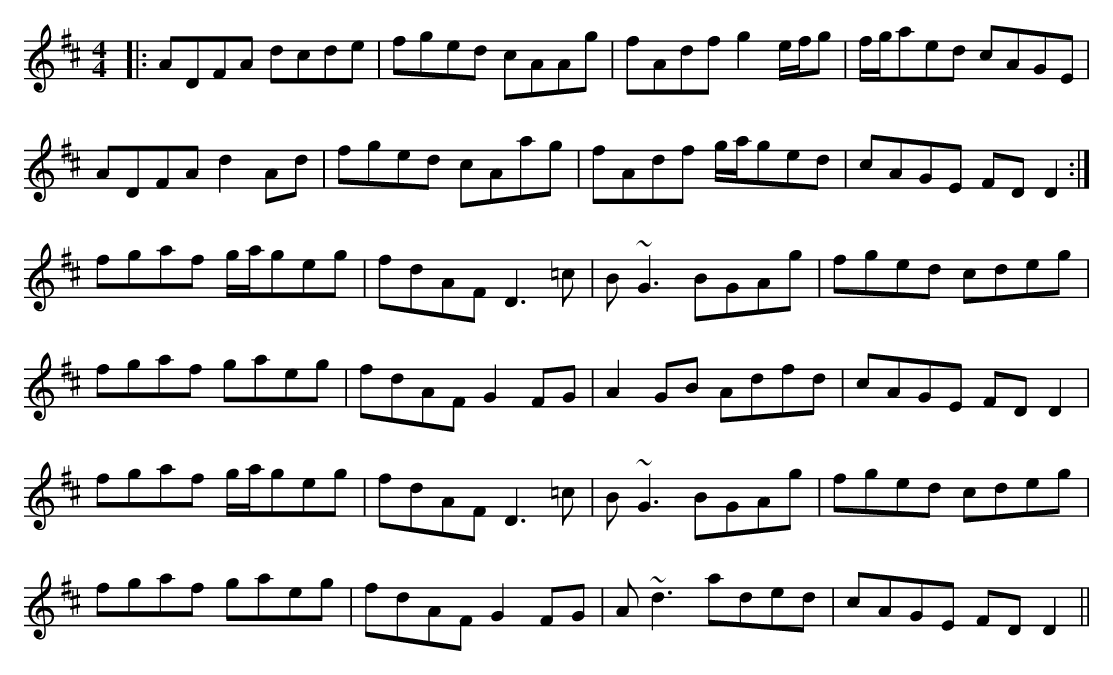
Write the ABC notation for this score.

X:1
M:4/4
K:D
|:ADFA dcde|fged cAAg|fAdf g2 e/f/g|f/g/aed cAGE|
ADFA d2Ad|fged cAag|fAdf g/a/ged|cAGE FDD2:|
fgaf g/a/geg|fdAF D3=c|B~G3 BGAg|fged cdeg|
fgaf gaeg|fdAF G2FG|A2GB Adfd|cAGE FDD2|
fgaf g/a/geg|fdAF D3=c|B~G3 BGAg|fged cdeg|
fgaf gaeg|fdAF G2FG|A~d3 aded|cAGE FDD2||
